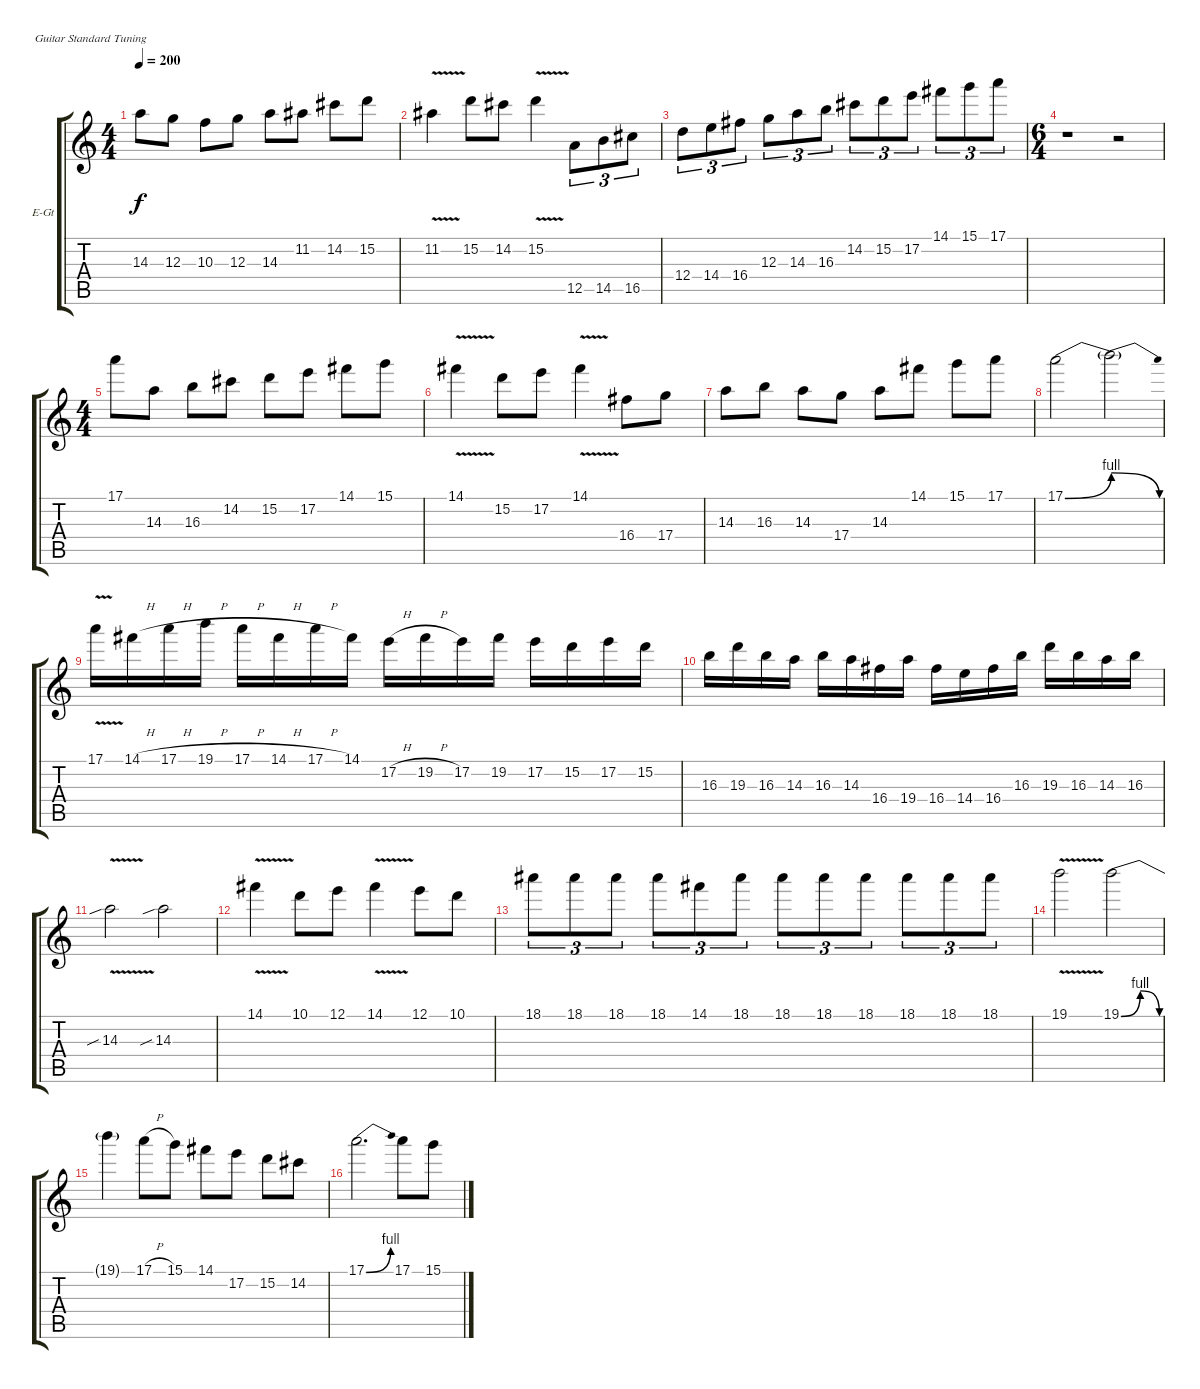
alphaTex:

\bracketExtendMode groupsimilarinstruments
\firstSystemTrackNameOrientation horizontal
\otherSystemsTrackNameOrientation horizontal
\track ("Guitar Player" "E-Gt") {instrument distortionguitar}
\staff {score tabs}
\tuning (E4 B3 G3 D3 A2 E2)
\ts (4 4)
\tempo 200
\clef g2
\ks c
14.3.8{dy f} 12.3.8 10.3.8 12.3.8 14.3.8 11.2.8 14.2.8 15.2.8 |
11.2{v}.4 15.2.8 14.2.8 15.2{v}.4 12.5.8{tu (3 2)} 14.5.8{tu (3 2)} 16.5.8{tu (3 2)} |
12.4.8{tu (3 2)} 14.4.8{tu (3 2)} 16.4.8{tu (3 2)} 12.3.8{tu (3 2)} 14.3.8{tu (3 2)} 16.3.8{tu (3 2)} 14.2.8{tu (3 2)} 15.2.8{tu (3 2)} 17.2.8{tu (3 2)} 14.1.8{tu (3 2)} 15.1.8{tu (3 2)} 17.1.8{tu (3 2)} |
\ts (6 4)
\beaming (8 6 6)
r.1 r.2 |
\ts (4 4)
\beaming (8 2 2 2 2)
17.1.8 14.3.8 16.3.8 14.2.8 15.2.8 17.2.8 14.1.8 15.1.8 |
14.1{v}.4 15.2.8 17.2.8 14.1{v}.4 16.4.8 17.4.8 |
14.3.8 16.3.8 14.3.8 17.4.8 14.3.8 14.1.8 15.1.8 17.1.8 |
17.1{be (bend 0 0 60 4)}.2 17.1{be (release 0 4 60 0) t}.2 |
17.1{v}.16 14.1{h}.16 17.1{h}.16 19.1{h}.16 17.1{h}.16 14.1{h}.16 17.1{h}.16 14.1.16 17.2{h}.16 19.2{h}.16 17.2.16 19.2.16 17.2.16 15.2.16 17.2.16 15.2.16 |
16.3.16 19.3.16 16.3.16 14.3.16 16.3.16 14.3.16 16.4.16 19.4.16 16.4.16 14.4.16 16.4.16 16.3.16 19.3.16 16.3.16 14.3.16 16.3.16 |
14.3{v sib}.2 14.3{sib}.2 |
14.1{v}.4 10.1.8 12.1.8 14.1{v}.4 12.1.8 10.1.8 |
18.1.8{tu (3 2)} 18.1.8{tu (3 2)} 18.1.8{tu (3 2)} 18.1.8{tu (3 2)} 14.1.8{tu (3 2)} 18.1.8{tu (3 2)} 18.1.8{tu (3 2)} 18.1.8{tu (3 2)} 18.1.8{tu (3 2)} 18.1.8{tu (3 2)} 18.1.8{tu (3 2)} 18.1.8{tu (3 2)} |
19.1{v}.2 19.1{be (bendrelease 0 0 30 4 30 4 60 0)}.2 |
19.1{be (hold 0 0 60 0) t}.4 17.1{h}.8 15.1.8 14.1.8 17.2.8 15.2.8 14.2.8 |
17.1{be (bend 0 0 60 4)}.2{d} 17.1.8 15.1.8
